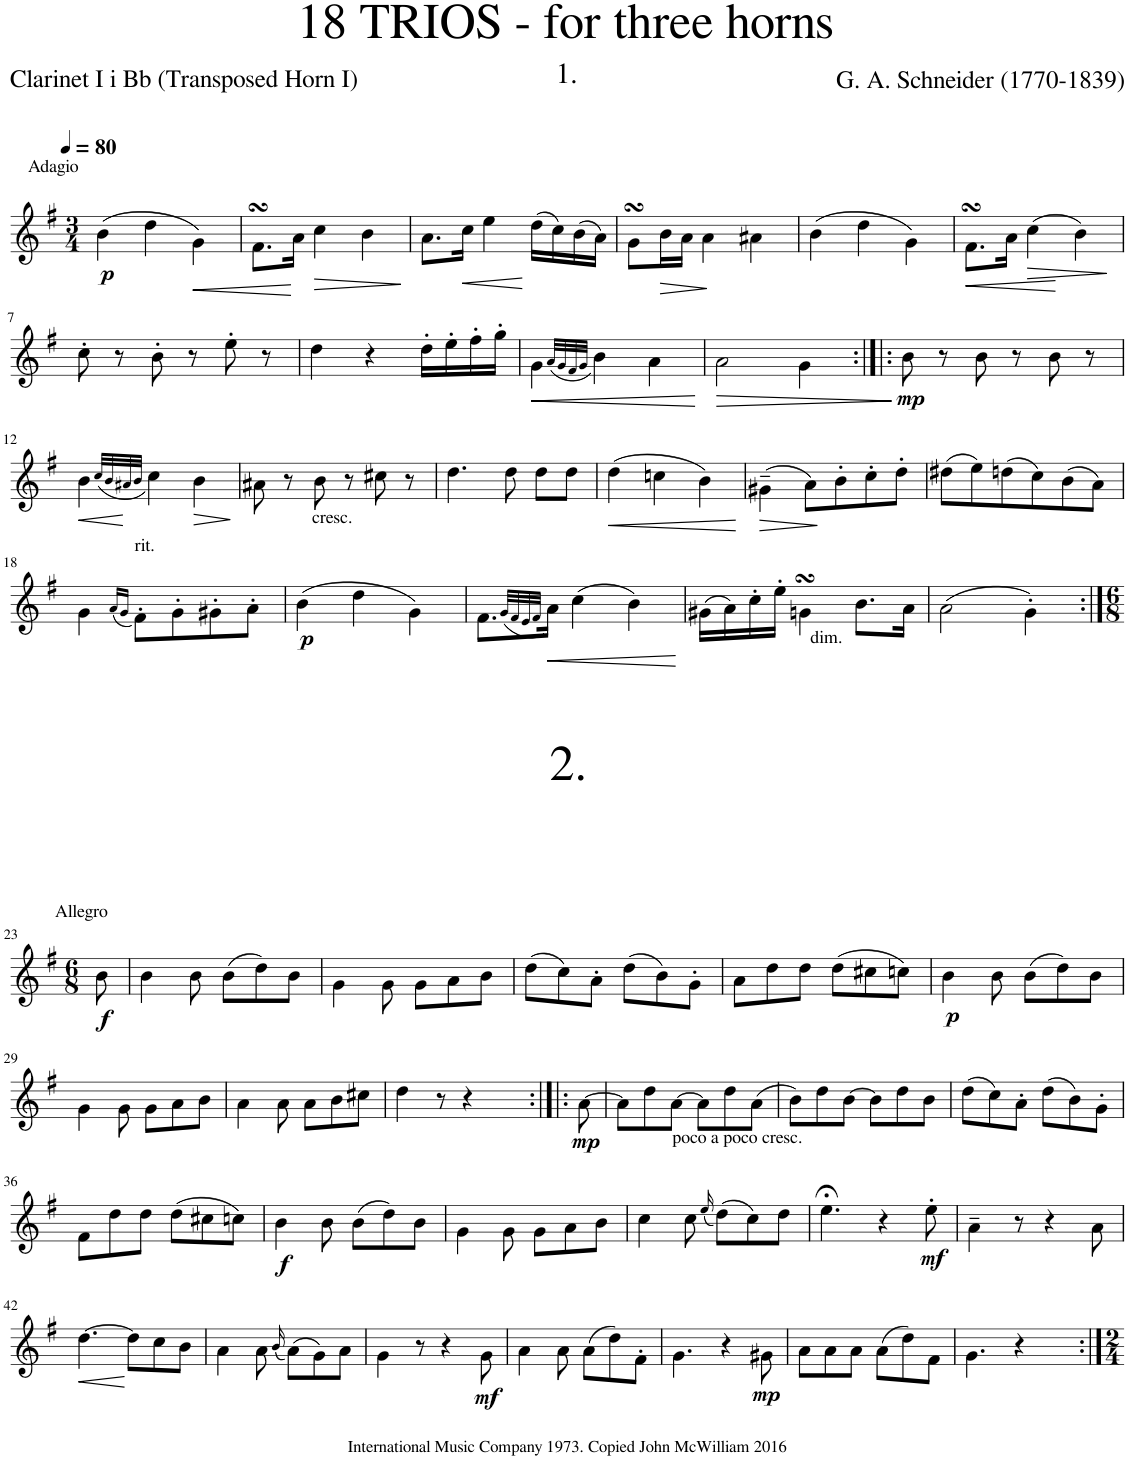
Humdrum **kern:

**kern	**dynam
*part1	*part1
*staff1	*staff1
*I"Clarinet (Bb)	*
*I'Cla	*
*clefG2	*
*Trd1c2	*
*k[f#]	*
*M3/4	*
*MM80	*
=1	=1
!LO:TX:a:t=Adagio	!
!	!LO:DY:b
(4b\	p
4dd\	.
!	!LO:HP:b
4g\)	<
.	[
=2	=2
8.f#sSsS\L	.
16a\Jk	.
!	!LO:HP:b
4cc\	>
4b\	.
.	]
=3	=3
8.a\L	.
!	!LO:HP:b
16cc\Jk	<
4ee\	.
(16dd\LL	[
16cc\)	.
(16b\	.
16a\JJ)	.
=4	=4
8gsSSs\L	.
!	!LO:HP:b
16b\L	>
16a\JJ	]
4a\	.
4a#X\	.
=5	=5
(4b\	.
4dd\	.
4g\)	.
=6	=6
!	!LO:HP:b
8.f#sSsS\L	<
16a\Jk	.
!	!LO:HP:b
(4cc\	>
4b\)	.
.	[ ]
!!LO:LB:g=z
=7	=7
8cc'\	.
8r	.
8b'\	.
8r	.
8ee'\	.
8r	.
=8	=8
4dd\	.
4r	.
16dd'\LL	.
16ee'\	.
16ff#'\	.
16gg'\JJ	.
=9	=9
!	!LO:HP:b
4g\	<
(32qa/LLL	.
32qg/	.
32qf#/	.
32qg/JJJ	.
4b\)	.
4a\	.
.	[
=10	=10
!	!LO:HP:b
2a\	>
4g\	.
.	]
=11:|!|:	=11:|!|:
!	!LO:DY:b
8b\	mp
8r	.
8b\	.
8r	.
8b\	.
8r	.
!!LO:LB:g=z
=12	=12
!	!LO:HP:b
4b\	<
(32qcc/LLL	.
32qb/	.
32qa#X/	.
32qb/JJJ	.
4cc\)	.
!	!LO:HP:b
4b\	>
.	[ ]
=13	=13
8a#X\	.
8r	.
!LO:TX:b:t=cresc.	!
8b\	.
8r	.
8cc#X\	.
8r	.
=14	=14
4.dd\	.
8dd\	.
8dd\L	.
8dd\J	.
=15	=15
!	!LO:HP:b
(4dd\	<
4ccn\	.
4b\)	.
.	[
=16	=16
!	!LO:HP:b
(4g#X~\	>
8a\L)	.
8b'\	.
8cc'\	.
8dd'\J	.
.	]
=17	=17
(8dd#X\L	.
8ee\)	.
(8ddn\	.
8cc\)	.
(8b\	.
8a\J)	.
!!LO:LB:g=z
=18	=18
4g\	.
(16qa/LL	.
16qg/JJ	.
!LO:TX:a:t=rit.	!
8f#'\L)	.
8g'\	.
8g#X'\	.
8a'\J	.
=19	=19
!	!LO:DY:b
(4b\	p
4dd\	.
4g\)	.
=20	=20
8.f#\L	.
(32qg/LLL	.
32qf#/	.
32qe/	.
32qf#/JJJ	.
16a\Jk)	.
(4cc\	.
4b\)	.
=21	=21
(16g#X\LL	.
16a\)	.
16cc'\	.
16ee'\JJ	.
!LO:TX:b:t=dim.	!
4gnsSSs\	.
8.b\L	.
16a\Jk	.
=22	=22
(2a\	.
4g'\)	.
!!LO:LB:g=z
=23:|!	=23:|!
*M6/8	*
!LO:TX:a:t=Allegro	!
!	!LO:DY:b
8b\	f
=24	=24
4b\	.
8b\	.
(8b\L	.
8dd\)	.
8b\J	.
=25	=25
4g\	.
8g\	.
8g\L	.
8a\	.
8b\J	.
=26	=26
(8dd\L	.
8cc\)	.
8a'\J	.
(8dd\L	.
8b\)	.
8g'\J	.
=27	=27
8a\L	.
8dd\	.
8dd\J	.
(8dd\L	.
8cc#X\	.
8ccn\J)	.
=28	=28
!	!LO:DY:b
4b\	p
8b\	.
(8b\L	.
8dd\)	.
8b\J	.
!!LO:LB:g=z
=29	=29
4g\	.
8g\	.
8g\L	.
8a\	.
8b\J	.
=30	=30
4a\	.
8a\	.
8a\L	.
8b\	.
8cc#X\J	.
=31	=31
4dd\	.
8r	.
4r	.
8ryy	.
=32:|!|:	=32:|!|:
!	!LO:DY:b
[8a\	mp
=33	=33
8a\L]	.
8dd\	.
[8a\J	.
!LO:TX:b:t=poco a poco cresc.	!
8a\L]	.
8dd\	.
(8a\J	.
=34	=34
8b\L)	.
8dd\	.
[8b\J	.
8b\L]	.
8dd\	.
8b\J	.
=35	=35
(8dd\L	.
8cc\)	.
8a'\J	.
(8dd\L	.
8b\)	.
8g'\J	.
!!LO:LB:g=z
=36	=36
8f#\L	.
8dd\	.
8dd\J	.
(8dd\L	.
8cc#X\	.
8ccn\J)	.
=37	=37
!	!LO:DY:b
4b\	f
8b\	.
(8b\L	.
8dd\)	.
8b\J	.
=38	=38
4g\	.
8g\	.
8g\L	.
8a\	.
8b\J	.
=39	=39
4cc\	.
8cc\	.
(16qee/	.
(8dd\L)	.
8cc\)	.
8dd\J	.
=40	=40
4.ee;<\	.
4r	.
!	!LO:DY:b
8ee'\	mf
=41	=41
4a~\	.
8r	.
4r	.
8a\	.
!!LO:LB:g=z
=42	=42
!	!LO:HP:b
[4.dd\	<
8dd\L]	.
8cc\	.
8b\J	.
.	[
=43	=43
4a\	.
8a\	.
(16qb/	.
(8a\L)	.
8g\)	.
8a\J	.
=44	=44
4g\	.
8r	.
4r	.
!	!LO:DY:b
8g\	mf
=45	=45
4a\	.
8a\	.
(8a\L	.
8dd\)	.
8f#'\J	.
=46	=46
4.g\	.
4r	.
!	!LO:DY:b
8g#X\	mp
=47	=47
8a\L	.
8a\	.
8a\J	.
(8a\L	.
8dd\)	.
8f#\J	.
=48	=48
4.g\	.
4r	.
8ryy	.
=:|!	=:|!
*-	*-
